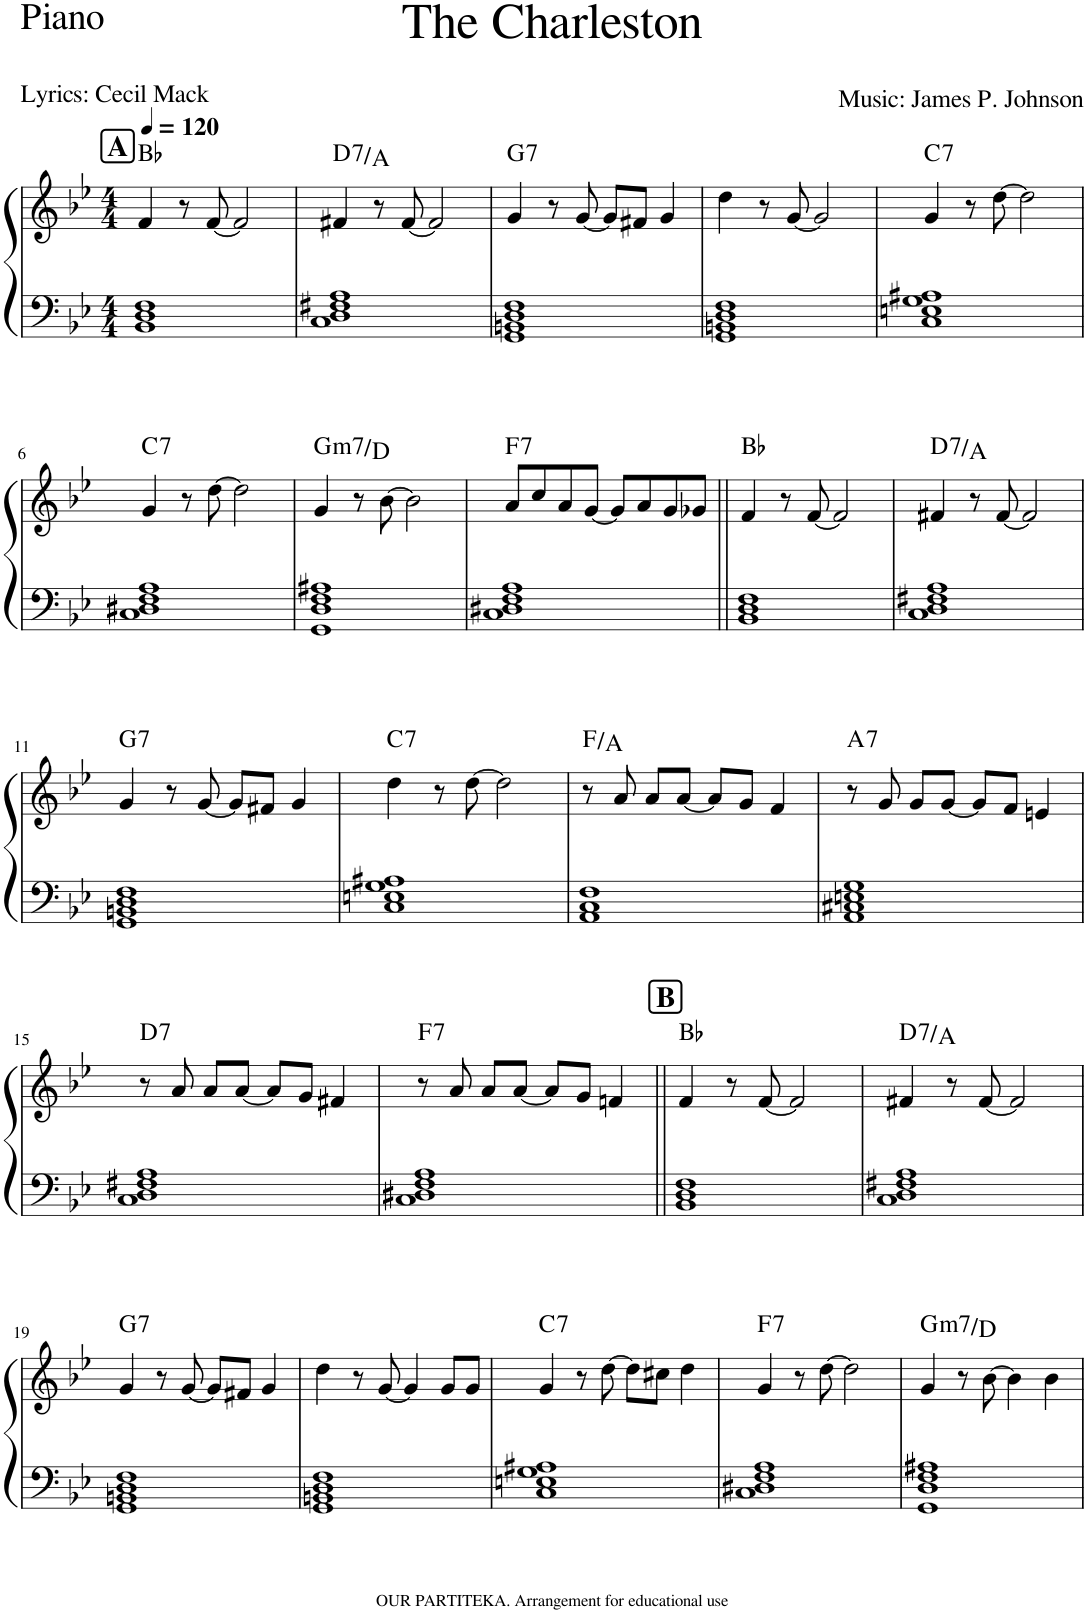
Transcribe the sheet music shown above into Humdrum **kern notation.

**kern	**kern	**harte
*part1	*part1	*part1
*staff2	*staff1	*
*I"Piano	*	*
*I'Pno.	*	*
*clefF4	*clefG2	*
*k[b-e-]	*k[b-e-]	*
*M4/4	*M4/4	*
*MM120	*MM120	*
!!LO:REH:place=s1:a:B:cj:fs=14:t=A
=1	=1	=1
1BB- 1D 1F	4f/	Bb:maj
.	8r	.
.	[<8f/	.
.	2f/]	.
=2	=2	=2
!	!	!LO:H:kt=7
1C 1D 1F#X 1A	4f#X/	D:7/5
.	8r	.
.	[<8f#/	.
.	2f#/]	.
=3	=3	=3
!	!	!LO:H:kt=7
1GG 1BBn 1D 1F	4g/	G:7
.	8r	.
.	[<8g/	.
.	8g/L]	.
.	8f#X/J	.
.	4g/	.
=4	=4	=4
1GG 1BBn 1D 1F	4dd\	.
.	8r	.
.	[<8g/	.
.	2g/]	.
=5	=5	=5
!	!	!LO:H:kt=7
1C 1En 1G 1A#X	4g/	C:7
.	8r	.
.	[>8dd\	.
.	2dd\]	.
!!LO:LB:g=z
=6	=6	=6
!	!	!LO:H:kt=7
1C 1D#X 1F 1A	4g/	C:7
.	8r	.
.	[>8dd\	.
.	2dd\]	.
=7	=7	=7
!	!	!LO:H:kt=m7
1GG 1D 1F 1A#X	4g/	G:min7/5
.	8r	.
.	[>8b-\	.
.	2b-\]	.
=8	=8	=8
!	!	!LO:H:kt=7
1C 1D#X 1F 1A	8a/L	F:7
.	8cc/	.
.	8a/	.
.	[<8g/J	.
.	8g/L]	.
.	8a/	.
.	8g/	.
.	8g-X/J	.
=9||	=9||	=9||
1BB- 1D 1F	4f/	Bb:maj
.	8r	.
.	[<8f/	.
.	2f/]	.
=10	=10	=10
!	!	!LO:H:kt=7
1C 1D 1F#X 1A	4f#X/	D:7/5
.	8r	.
.	[<8f#/	.
.	2f#/]	.
!!LO:LB:g=z
=11	=11	=11
!	!	!LO:H:kt=7
1GG 1BBn 1D 1F	4g/	G:7
.	8r	.
.	[<8g/	.
.	8g/L]	.
.	8f#X/J	.
.	4g/	.
=12	=12	=12
!	!	!LO:H:kt=7
1C 1En 1G 1A#X	4dd\	C:7
.	8r	.
.	[>8dd\	.
.	2dd\]	.
=13	=13	=13
1AA 1C 1F	8r	F:maj/3
.	8a/	.
.	8a/L	.
.	[<8a/J	.
.	8a/L]	.
.	8g/J	.
.	4f/	.
=14	=14	=14
!	!	!LO:H:kt=7
1AA 1C#X 1En 1G	8r	A:7
.	8g/	.
.	8g/L	.
.	[<8g/J	.
.	8g/L]	.
.	8f/J	.
.	4en/	.
!!LO:LB:g=z
=15	=15	=15
!	!	!LO:H:kt=7
1C 1D 1F#X 1A	8r	D:7
.	8a/	.
.	8a/L	.
.	[<8a/J	.
.	8a/L]	.
.	8g/J	.
.	4f#X/	.
=16	=16	=16
!	!	!LO:H:kt=7
1C 1D#X 1F 1A	8r	F:7
.	8a/	.
.	8a/L	.
.	[<8a/J	.
.	8a/L]	.
.	8g/J	.
.	4fn/	.
!!LO:REH:place=s1:a:B:cj:fs=14:t=B
=17||	=17||	=17||
1BB- 1D 1F	4f/	Bb:maj
.	8r	.
.	[<8f/	.
.	2f/]	.
=18	=18	=18
!	!	!LO:H:kt=7
1C 1D 1F#X 1A	4f#X/	D:7/5
.	8r	.
.	[<8f#/	.
.	2f#/]	.
!!LO:LB:g=z
=19	=19	=19
!	!	!LO:H:kt=7
1GG 1BBn 1D 1F	4g/	G:7
.	8r	.
.	[<8g/	.
.	8g/L]	.
.	8f#X/J	.
.	4g/	.
=20	=20	=20
1GG 1BBn 1D 1F	4dd\	.
.	8r	.
.	[<8g/	.
.	4g/]	.
.	8g/L	.
.	8g/J	.
=21	=21	=21
!	!	!LO:H:kt=7
1C 1En 1G 1A#X	4g/	C:7
.	8r	.
.	[>8dd\	.
.	8dd\L]	.
.	8cc#X\J	.
.	4dd\	.
=22	=22	=22
!	!	!LO:H:kt=7
1C 1D#X 1F 1A	4g/	F:7
.	8r	.
.	[>8dd\	.
.	2dd\]	.
=23	=23	=23
!	!	!LO:H:kt=m7
1GG 1D 1F 1A#X	4g/	G:min7/5
.	8r	.
.	[>8b-\	.
.	4b-\]	.
.	4b-\	.
=	=	=
*-	*-	*-
